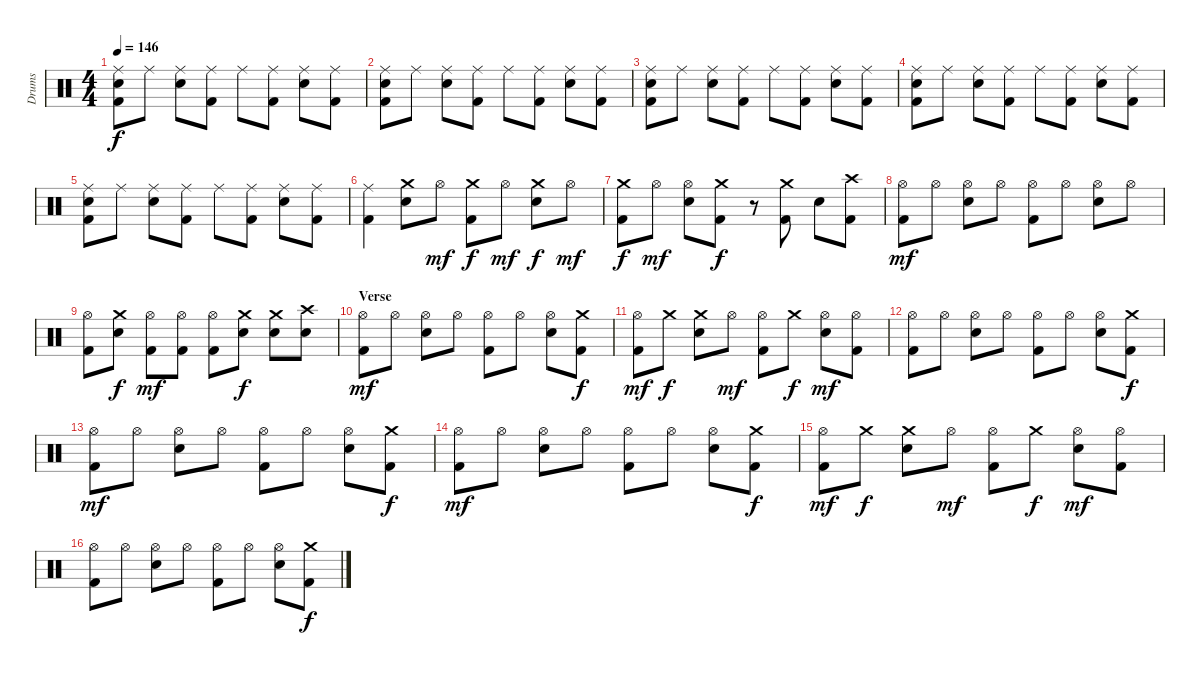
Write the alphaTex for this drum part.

\track ("Drums" "Drums") {instrument percussion}
\staff {score}
\articulation defaults
\ts (4 4)
\tempo 146
\clef neutral
\ks c
("Ride (middle)" "Electric Snare (hit)" "Kick (hit) 2").8{dy f} "Ride (middle)".8 ("Ride (middle)" "Electric Snare (hit)").8 ("Ride (middle)" "Kick (hit) 2").8 "Ride (middle)".8 ("Ride (middle)" "Kick (hit) 2").8 ("Ride (middle)" "Electric Snare (hit)").8 ("Ride (middle)" "Kick (hit) 2").8 |
("Ride (middle)" "Electric Snare (hit)" "Kick (hit) 2").8 "Ride (middle)".8 ("Ride (middle)" "Electric Snare (hit)").8 ("Ride (middle)" "Kick (hit) 2").8 "Ride (middle)".8 ("Ride (middle)" "Kick (hit) 2").8 ("Ride (middle)" "Electric Snare (hit)").8 ("Ride (middle)" "Kick (hit) 2").8 |
("Ride (middle)" "Electric Snare (hit)" "Kick (hit) 2").8 "Ride (middle)".8 ("Ride (middle)" "Electric Snare (hit)").8 ("Ride (middle)" "Kick (hit) 2").8 "Ride (middle)".8 ("Ride (middle)" "Kick (hit) 2").8 ("Ride (middle)" "Electric Snare (hit)").8 ("Ride (middle)" "Kick (hit) 2").8 |
("Ride (middle)" "Electric Snare (hit)" "Kick (hit) 2").8 "Ride (middle)".8 ("Ride (middle)" "Electric Snare (hit)").8 ("Ride (middle)" "Kick (hit) 2").8 "Ride (middle)".8 ("Ride (middle)" "Kick (hit) 2").8 ("Ride (middle)" "Electric Snare (hit)").8 ("Ride (middle)" "Kick (hit) 2").8 |
("Ride (middle)" "Electric Snare (hit)" "Kick (hit) 2").8 "Ride (middle)".8 ("Ride (middle)" "Electric Snare (hit)").8 ("Ride (middle)" "Kick (hit) 2").8 "Ride (middle)".8 ("Ride (middle)" "Kick (hit) 2").8 ("Ride (middle)" "Electric Snare (hit)").8 ("Ride (middle)" "Kick (hit) 2").8 |
("Ride (middle)" "Kick (hit) 2").4 ("Crash medium (hit)" "Electric Snare (hit)").8 "Hi-Hat (open)".8{dy mf} ("Crash medium (hit)" "Kick (hit) 2").8{dy f} "Hi-Hat (open)".8{dy mf} ("Crash medium (hit)" "Electric Snare (hit)").8{dy f} "Hi-Hat (open)".8{dy mf} |
("Crash medium (hit)" "Kick (hit) 2").8{dy f} "Hi-Hat (open)".8{dy mf} ("Hi-Hat (open)" "Electric Snare (hit)").8 ("Crash medium (hit)" "Kick (hit) 2").8{dy f} r.8 ("Crash medium (hit)" "Kick (hit) 2").8 "Electric Snare (hit)".8 ("Crash high (hit)" "Kick (hit) 2").8 |
("Hi-Hat (open)" "Kick (hit) 2").8{dy mf} "Hi-Hat (open)".8 ("Hi-Hat (open)" "Electric Snare (hit)").8 "Hi-Hat (open)".8 ("Hi-Hat (open)" "Kick (hit) 2").8 "Hi-Hat (open)".8 ("Hi-Hat (open)" "Electric Snare (hit)").8 "Hi-Hat (open)".8 |
("Hi-Hat (open)" "Kick (hit) 2").8 ("Crash medium (hit)" "Electric Snare (hit)").8{dy f} ("Hi-Hat (open)" "Kick (hit) 2").8{dy mf} ("Hi-Hat (open)" "Kick (hit) 2").8 ("Hi-Hat (open)" "Kick (hit) 2").8 ("Crash medium (hit)" "Electric Snare (hit)").8{dy f} ("Crash medium (hit)" "Electric Snare (hit)").8 ("Crash high (hit)" "Electric Snare (hit)").8 |
\section ("" "Verse")
("Hi-Hat (open)" "Kick (hit) 2").8{dy mf} "Hi-Hat (open)".8 ("Hi-Hat (open)" "Electric Snare (hit)").8 "Hi-Hat (open)".8 ("Hi-Hat (open)" "Kick (hit) 2").8 "Hi-Hat (open)".8 ("Hi-Hat (open)" "Electric Snare (hit)").8 ("Crash medium (hit)" "Kick (hit) 2").8{dy f} |
("Hi-Hat (open)" "Kick (hit) 2").8{dy mf} "Crash medium (hit)".8{dy f} ("Crash medium (hit)" "Electric Snare (hit)").8 "Hi-Hat (open)".8{dy mf} ("Hi-Hat (open)" "Kick (hit) 2").8 "Crash medium (hit)".8{dy f} ("Hi-Hat (open)" "Electric Snare (hit)").8{dy mf} ("Hi-Hat (open)" "Kick (hit) 2").8 |
("Hi-Hat (open)" "Kick (hit) 2").8 "Hi-Hat (open)".8 ("Hi-Hat (open)" "Electric Snare (hit)").8 "Hi-Hat (open)".8 ("Hi-Hat (open)" "Kick (hit) 2").8 "Hi-Hat (open)".8 ("Hi-Hat (open)" "Electric Snare (hit)").8 ("Crash medium (hit)" "Kick (hit) 2").8{dy f} |
("Hi-Hat (open)" "Kick (hit) 2").8{dy mf} "Hi-Hat (open)".8 ("Hi-Hat (open)" "Electric Snare (hit)").8 "Hi-Hat (open)".8 ("Hi-Hat (open)" "Kick (hit) 2").8 "Hi-Hat (open)".8 ("Hi-Hat (open)" "Electric Snare (hit)").8 ("Crash medium (hit)" "Kick (hit) 2").8{dy f} |
("Hi-Hat (open)" "Kick (hit) 2").8{dy mf} "Hi-Hat (open)".8 ("Hi-Hat (open)" "Electric Snare (hit)").8 "Hi-Hat (open)".8 ("Hi-Hat (open)" "Kick (hit) 2").8 "Hi-Hat (open)".8 ("Hi-Hat (open)" "Electric Snare (hit)").8 ("Crash medium (hit)" "Kick (hit) 2").8{dy f} |
("Hi-Hat (open)" "Kick (hit) 2").8{dy mf} "Crash medium (hit)".8{dy f} ("Crash medium (hit)" "Electric Snare (hit)").8 "Hi-Hat (open)".8{dy mf} ("Hi-Hat (open)" "Kick (hit) 2").8 "Crash medium (hit)".8{dy f} ("Hi-Hat (open)" "Electric Snare (hit)").8{dy mf} ("Hi-Hat (open)" "Kick (hit) 2").8 |
("Hi-Hat (open)" "Kick (hit) 2").8 "Hi-Hat (open)".8 ("Hi-Hat (open)" "Electric Snare (hit)").8 "Hi-Hat (open)".8 ("Hi-Hat (open)" "Kick (hit) 2").8 "Hi-Hat (open)".8 ("Hi-Hat (open)" "Electric Snare (hit)").8 ("Crash medium (hit)" "Kick (hit) 2").8{dy f}
